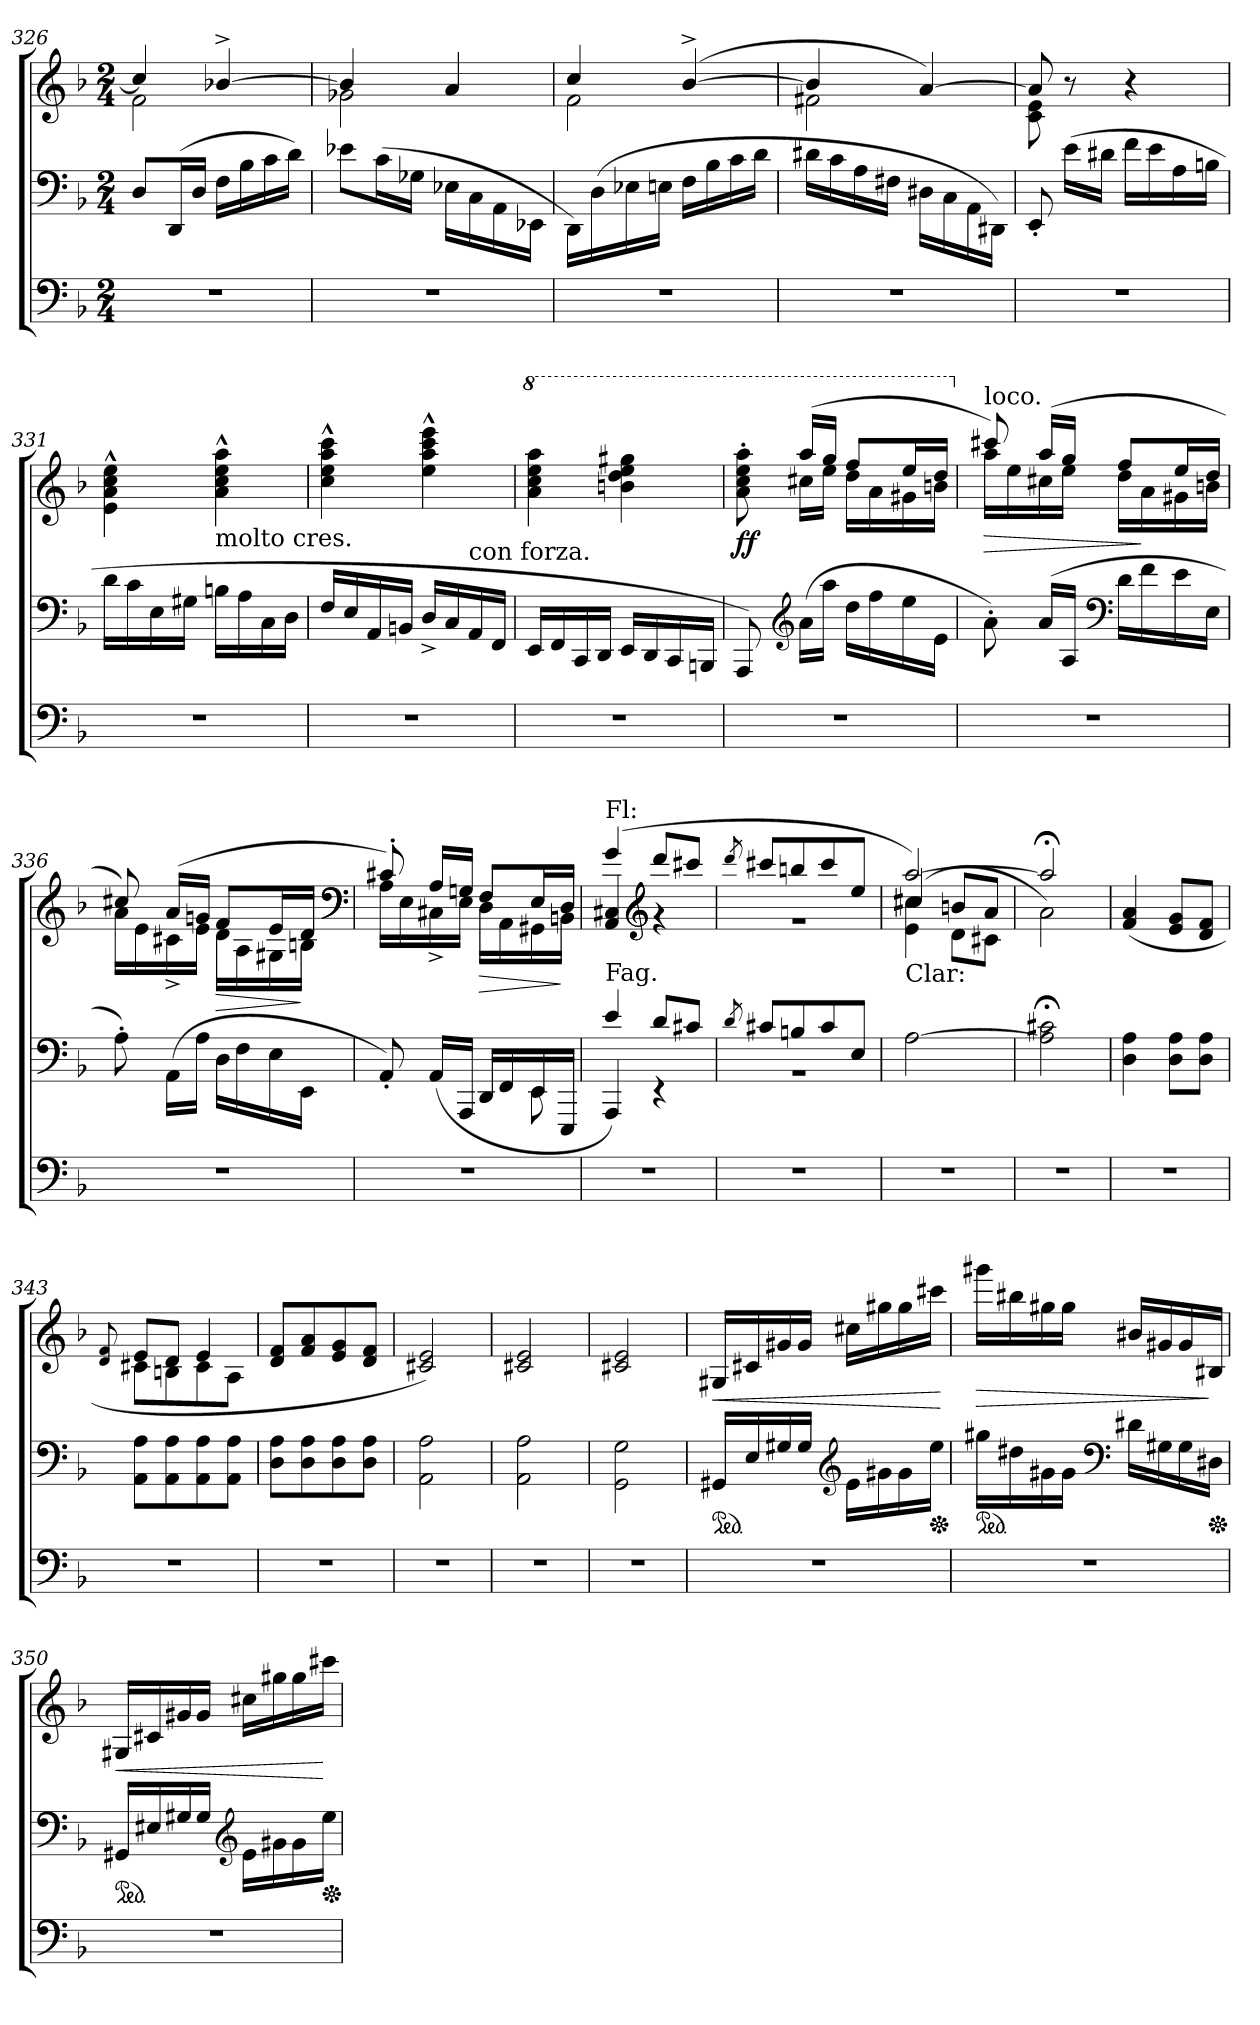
**kern	**kern	**kern	**dynam
*part2	*part1	*part1	*part1
*staff3	*staff2	*staff1	*staff1/2
*clefF4	*clefF4	*clefG2	*
*k[b-]	*k[b-]	*k[b-]	*
*F:	*F:	*F:	*
*M2/4	*M2/4	*M2/4	*
=326	=326	=326	=326
*	*	*^	*
2r	8DL	4cc]	2f	.
.	(16DDL	.	.	.
.	16DJJ	.	.	.
.	16FLL	[4b-X^	.	.
.	16B-	.	.	.
.	16c	.	.	.
.	16dJJ)	.	.	.
=327	=327	=327	=327	=327
2r	8e-XL	4b-]	2g-X	.
.	(16cL	.	.	.
.	16G-XJJ	.	.	.
.	16E-X\LL	4a	.	.
.	16C\	.	.	.
.	16AA\	.	.	.
.	16EE-X\JJ	.	.	.
=328	=328	=328	=328	=328
2r	16DD\LL)	4cc	2f	.
.	(16D\	.	.	.
.	16E-X\	.	.	.
.	16En\JJ	.	.	.
.	16FLL	([4b-^	.	.
.	16B-	.	.	.
.	16c	.	.	.
.	16dJJ	.	.	.
=329	=329	=329	=329	=329
2r	16d#XLL	4b-]	2f#X	.
.	16c	.	.	.
.	16A	.	.	.
.	16F#XJJ	.	.	.
.	16D#X\LL	[4a)	.	.
.	16C\	.	.	.
.	16AA\	.	.	.
.	16DD#X\JJ)	.	.	.
=330	=330	=330	=330	=330
2r	8EE'<	8a]	8c 8e	.
.	(>16eLL	8r	8rcyy	.
.	16d#XJJ	.	.	.
.	16fLL	4r	4rAyy	.
.	16e	.	.	.
.	16A	.	.	.
.	16BnJJ	.	.	.
*	*	*v	*v	*
=331	=331	=331	=331
2r	16dLL	4e^^>\ 4a^^>\ 4cc^^>\ 4ee^^>\	.
.	16c	.	.
.	16E	.	.
.	16G#XJJ	.	.
!	!	!LO:TX:b:t=molto cres.	!
.	16BnLL	4a^^> 4cc^^> 4ee^^> 4aa^^>	.
.	16A	.	.
.	16C	.	.
.	16DJJ	.	.
=332	=332	=332	=332
2r	16FLL	4cc^^> 4ee^^> 4aa^^> 4ccc^^>	.
.	16E	.	.
.	16AA	.	.
.	16BBnJJ	.	.
.	16D^<LL	4ee^^> 4aa^^> 4ccc^^> 4eee^^>	.
.	16C	.	.
!	!LO:TX:a:t=con forza.	!	!
.	16AA	.	.
.	16FFJJ	.	.
=333	=333	=333	=333
*	*	*8va	*
2r	16EELL	4aa 4ccc 4eee 4aaa	.
.	16FF	.	.
.	16CC	.	.
.	16DDJJ	.	.
.	16EELL	4bbn 4ddd 4eee 4ggg#X	.
.	16DD	.	.
.	16CC	.	.
.	16BBBnJJ	.	.
=334	=334	=334	=334
*	*	*^	*
2r	8AAA)	8rgggyy	8aa'> 8ccc'> 8eee'> 8aaa'>	ff
*	*clefG2	*	*	*
.	(16aLL	(16aaaLL	16ccc#XLL	.
.	16aaJJ	16gggJJ	16eeeJJ	.
.	16ddLL	8fffL	16dddLL	.
.	16ff	.	16aa	.
.	16ee	16eeeL	16gg#X	.
.	16eJJ	16dddJJ	16bbnJJ	.
=335	=335	=335	=335	=335
*	*	*X8va	*	*
!	!	!LO:TX:a:t=loco.	!	!
2r	8a'>\)	8ccc#X)	16aaLL	>
.	.	.	16ee	.
.	(16aLL	(16aaLL	16cc#X	.
.	16AJJ	16ggJJ	16eeJJ	.
*	*clefF4	*	*	*
.	16dLL	8ffL	16ddLL	.
.	16f	.	16a	]
.	16e	16eeL	16g#X	.
.	16EJJ	16ddJJ	16bnJJ	.
=336	=336	=336	=336	=336
2r	8A'>)	8cc#X)	16aLL	.
.	.	.	16e	.
.	(16AALL	(16aLL	16c#X^<	.
.	16AJJ	16gnJJ	16eJJ	.
.	16D\LL	8fL	16dLL	>
.	16F\	.	16A	.
.	16E\	16eL	16G#X	.
.	16EE\JJ	16dJJ	16BnJJ	]
*	*	*clefF4	*	*
=337	=337	=337	=337	=337
*	*^	*	*	*
2r	8AA'<)	8rAAAyy	8c#X'>)	16ALL	.
.	.	.	.	16E	.
.	(<16AALL	8rCCyy	16ALL	16C#X^<	.
.	16AAAJJ	.	16GnJJ	16EJJ	.
.	16DDLL	8rFFFyy	8FL	16DLL	>
.	16FF	.	.	16AA	.
.	16EE	8EE\	16EL	16GG#X	.
.	16EEEJJ	.	16DJJ	16BBnJJ	]
=338	=338	=338	=338	=338	=338
!	!	!	!LO:TX:a:t=Fl&colon;	!	!
!	!LO:TX:a:t=Fag.	!	!	!	!
2r	4e!	4AAA/)	(4g!	4AA/ 4C#X/	.
*	*	*	*clefG2	*	*
.	8d!L	4rEE	8ddd!L	4r	.
.	8c#X!J	.	8ccc#X!J	.	.
=339	=339	=339	=339	=339	=339
.	8qd!/	.	8qddd!/	.	.
2r	8c#X!L	2rBB	8ccc#X!/L	2rg	.
.	8Bn!	.	8bbn!/	.	.
.	8c#!	.	8ccc#!/	.	.
.	8E!J	.	8ee!/J	.	.
*	*v	*v	*	*	*
=340	=340	=340	=340	=340
*	*	*	*^	*
!	!	!LO:TX:b:t=Clar&colon;	!	!	!
2r	[2A!	[2aa!)	(<4cc#X!/	4e!\ 4cc#X!\	.
.	.	.	8bn!/L	8d!\L	.
.	.	.	8a!/J	8c#X!\J	.
*	*	*	*v	*v	*
=341	=341	=341	=341	=341
2r	2A!];< 2c#X!;<	2aa;<!]	2a!)	.
=342	=342	=342	=342	=342
!	!	!LO:TX:a:t=poco piu lento.	!	!
*	*	*v	*v	*
2r	4D! 4A!	(>4f! 4a!	.
.	8D!\ 8A!\L	8e! 8g!L	.
.	8D!\ 8A!\J	8d! 8f!J	.
=343	=343	=343	=343
.	.	8qqd!/ 8qqf!/	.
*	*	*^	*
2r	8AA!\ 8A!\L	8e!L	8c#X!\L	.
.	8AA!\ 8A!\	8d!J	8Bn!\	.
.	8AA!\ 8A!\	4e!	8c#!\	.
.	8AA!\ 8A!\J	.	8A!\J	.
*	*	*v	*v	*
=344	=344	=344	=344
2r	8D!\ 8A!\L	8d! 8f!L	.
.	8D!\ 8A!\	8f! 8a!	.
.	8D!\ 8A!\	8e! 8g!	.
.	8D!\ 8A!\J	8d! 8f!J	.
=345	=345	=345	=345
2r	2AA! 2A!	2c#X! 2e!)	.
=346	=346	=346	=346
2r	2AA! 2A!	2c#X! 2e!	.
=347	=347	=347	=347
2r	2GG!\ 2G!\	2c#X! 2e!	.
=348	=348	=348	=348
*	*ped	*	*
2r	16GG#XLL	16G#XLL	<
.	16E	16c#X	.
.	16G#X	16g#X	.
.	16G#JJ	16g#JJ	.
*	*clefG2	*	*
.	16e\LL	16cc#XLL	.
.	16g#X\	16gg#X	.
.	16g#\	16gg#	.
*	*Xped	*	*
.	16ee\JJ	16ccc#XJJ	.
.	.	.	[
=349	=349	=349	=349
*	*ped	*	*
2r	16gg#XLL	16ggg#XLL	>
.	16dd#X	16bb#X	.
.	16g#X	16gg#X	.
.	16g#JJ	16gg#JJ	.
*	*clefF4	*	*
.	16d#XLL	16b#XLL	.
.	16G#X	16g#X	.
.	16G#	16g#	.
*	*Xped	*	*
.	16D#XJJ	16B#XJJ	]
=350	=350	=350	=350
*	*ped	*	*
2r	16GG#XLL	16G#XLL	<
.	16E#X	16c#X	.
.	16G#X	16g#X	.
.	16G#JJ	16g#JJ	.
*	*clefG2	*	*
.	16e\LL	16cc#XLL	.
.	16g#X\	16gg#X	.
.	16g#\	16gg#	.
*	*Xped	*	*
.	16ee\JJ	16ccc#XJJ	[
=	=	=	=
*-	*-	*-	*-
